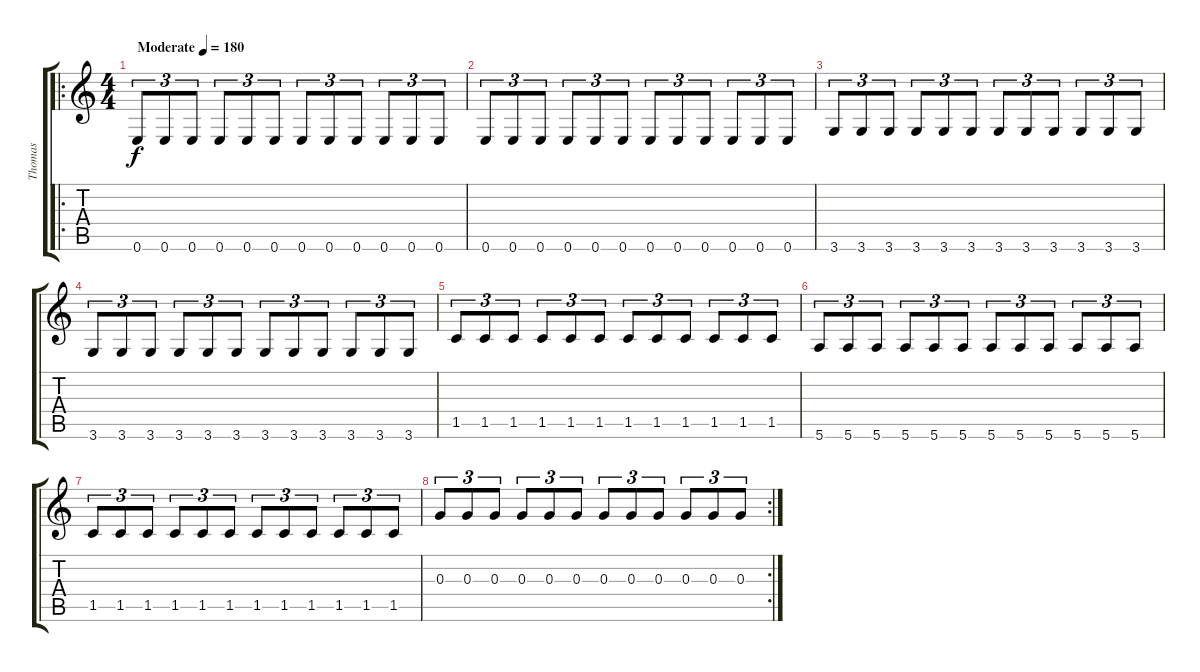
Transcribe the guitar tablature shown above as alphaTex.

\track ("Thomas" "Thomas") {instrument distortionguitar}
\staff {score tabs}
\tuning (E4 B3 G3 E3 B2 E2) {hide}
\ro
\ts (4 4)
\section ("" "")
\tempo (180 "Moderate")
\clef g2
\ks c
0.6.8{tu (3 2) dy f instrument distortionguitar} 0.6.8{tu (3 2)} 0.6.8{tu (3 2)} 0.6.8{tu (3 2)} 0.6.8{tu (3 2)} 0.6.8{tu (3 2)} 0.6.8{tu (3 2)} 0.6.8{tu (3 2)} 0.6.8{tu (3 2)} 0.6.8{tu (3 2)} 0.6.8{tu (3 2)} 0.6.8{tu (3 2)} |
0.6.8{tu (3 2)} 0.6.8{tu (3 2)} 0.6.8{tu (3 2)} 0.6.8{tu (3 2)} 0.6.8{tu (3 2)} 0.6.8{tu (3 2)} 0.6.8{tu (3 2)} 0.6.8{tu (3 2)} 0.6.8{tu (3 2)} 0.6.8{tu (3 2)} 0.6.8{tu (3 2)} 0.6.8{tu (3 2)} |
3.6.8{tu (3 2)} 3.6.8{tu (3 2)} 3.6.8{tu (3 2)} 3.6.8{tu (3 2)} 3.6.8{tu (3 2)} 3.6.8{tu (3 2)} 3.6.8{tu (3 2)} 3.6.8{tu (3 2)} 3.6.8{tu (3 2)} 3.6.8{tu (3 2)} 3.6.8{tu (3 2)} 3.6.8{tu (3 2)} |
3.6.8{tu (3 2)} 3.6.8{tu (3 2)} 3.6.8{tu (3 2)} 3.6.8{tu (3 2)} 3.6.8{tu (3 2)} 3.6.8{tu (3 2)} 3.6.8{tu (3 2)} 3.6.8{tu (3 2)} 3.6.8{tu (3 2)} 3.6.8{tu (3 2)} 3.6.8{tu (3 2)} 3.6.8{tu (3 2)} |
1.5.8{tu (3 2)} 1.5.8{tu (3 2)} 1.5.8{tu (3 2)} 1.5.8{tu (3 2)} 1.5.8{tu (3 2)} 1.5.8{tu (3 2)} 1.5.8{tu (3 2)} 1.5.8{tu (3 2)} 1.5.8{tu (3 2)} 1.5.8{tu (3 2)} 1.5.8{tu (3 2)} 1.5.8{tu (3 2)} |
5.6.8{tu (3 2)} 5.6.8{tu (3 2)} 5.6.8{tu (3 2)} 5.6.8{tu (3 2)} 5.6.8{tu (3 2)} 5.6.8{tu (3 2)} 5.6.8{tu (3 2)} 5.6.8{tu (3 2)} 5.6.8{tu (3 2)} 5.6.8{tu (3 2)} 5.6.8{tu (3 2)} 5.6.8{tu (3 2)} |
1.5.8{tu (3 2)} 1.5.8{tu (3 2)} 1.5.8{tu (3 2)} 1.5.8{tu (3 2)} 1.5.8{tu (3 2)} 1.5.8{tu (3 2)} 1.5.8{tu (3 2)} 1.5.8{tu (3 2)} 1.5.8{tu (3 2)} 1.5.8{tu (3 2)} 1.5.8{tu (3 2)} 1.5.8{tu (3 2)} |
\rc 2
0.3.8{tu (3 2)} 0.3.8{tu (3 2)} 0.3.8{tu (3 2)} 0.3.8{tu (3 2)} 0.3.8{tu (3 2)} 0.3.8{tu (3 2)} 0.3.8{tu (3 2)} 0.3.8{tu (3 2)} 0.3.8{tu (3 2)} 0.3.8{tu (3 2)} 0.3.8{tu (3 2)} 0.3.8{tu (3 2)}
